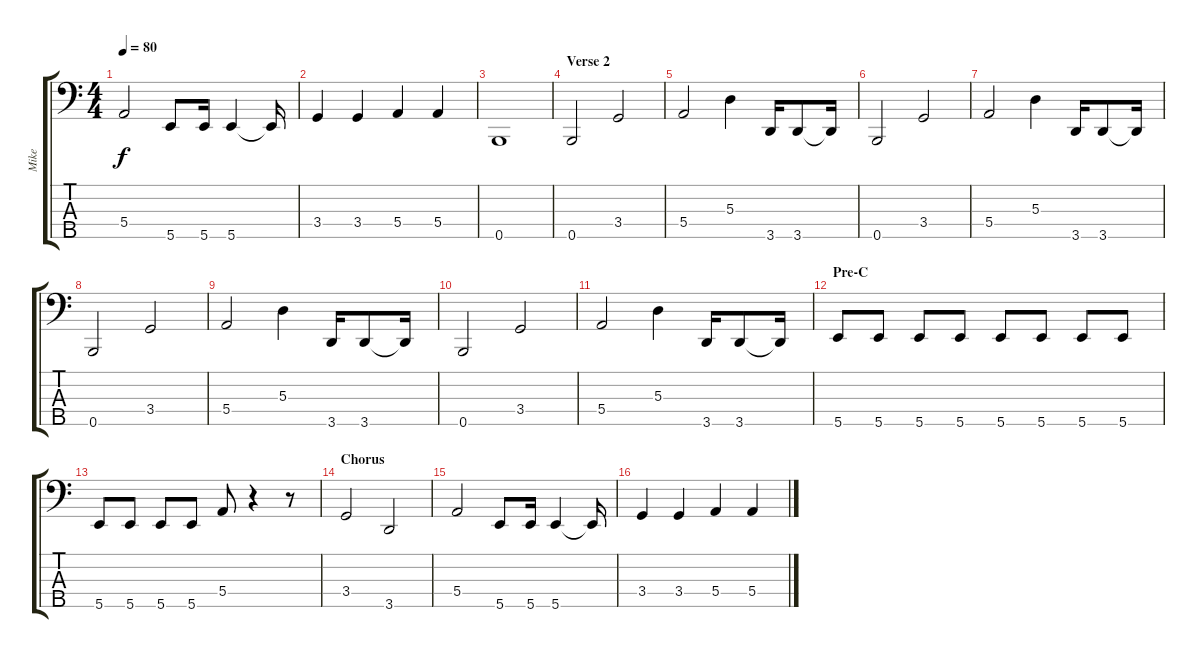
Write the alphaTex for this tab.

\track ("Mike" "Mike") {instrument electricbassfinger}
\staff {score tabs}
\tuning (G2 D2 A1 E1 B0) {hide}
\ts (4 4)
\tempo 80
\clef f4
\ks c
5.4.2{dy f} 5.5.8 5.5.16 5.5.4 5.5{t}.16 |
3.4.4 3.4.4 5.4.4 5.4.4 |
0.5.1 |
\section ("" "Verse 2")
0.5.2 3.4.2 |
5.4.2 5.3.4 3.5.16 3.5.8 3.5{t}.16 |
0.5.2 3.4.2 |
5.4.2 5.3.4 3.5.16 3.5.8 3.5{t}.16 |
0.5.2 3.4.2 |
5.4.2 5.3.4 3.5.16 3.5.8 3.5{t}.16 |
0.5.2 3.4.2 |
5.4.2 5.3.4 3.5.16 3.5.8 3.5{t}.16 |
\section ("" "Pre-C")
5.5.8 5.5.8 5.5.8 5.5.8 5.5.8 5.5.8 5.5.8 5.5.8 |
5.5.8 5.5.8 5.5.8 5.5.8 5.4.8 r.4 r.8 |
\section ("" "Chorus")
3.4.2 3.5.2 |
5.4.2 5.5.8 5.5.16 5.5.4 5.5{t}.16 |
3.4.4 3.4.4 5.4.4 5.4.4
